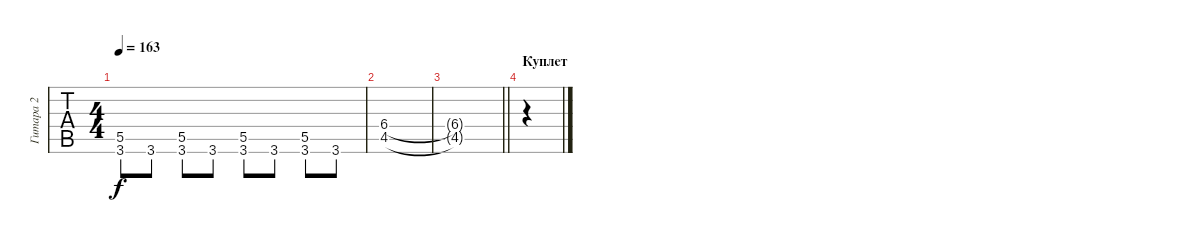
\track ("Гитара 2" "Гитара 2") {instrument distortionguitar}
\staff {tabs}
\tuning (E4 B3 G3 D3 A2 E2) {hide}
\ts (4 4)
\tempo 163
\clef g2
\ks c
(5.5{t} 3.6{t}).8{dy f} 3.6.8 (5.5 3.6).8 3.6.8 (5.5 3.6).8 3.6.8 (5.5 3.6).8 3.6.8 |
(6.4 4.5).1 |
\barLineRight lightlight
(6.4{t} 4.5{t}).1 |
\section ("" "Куплет")
